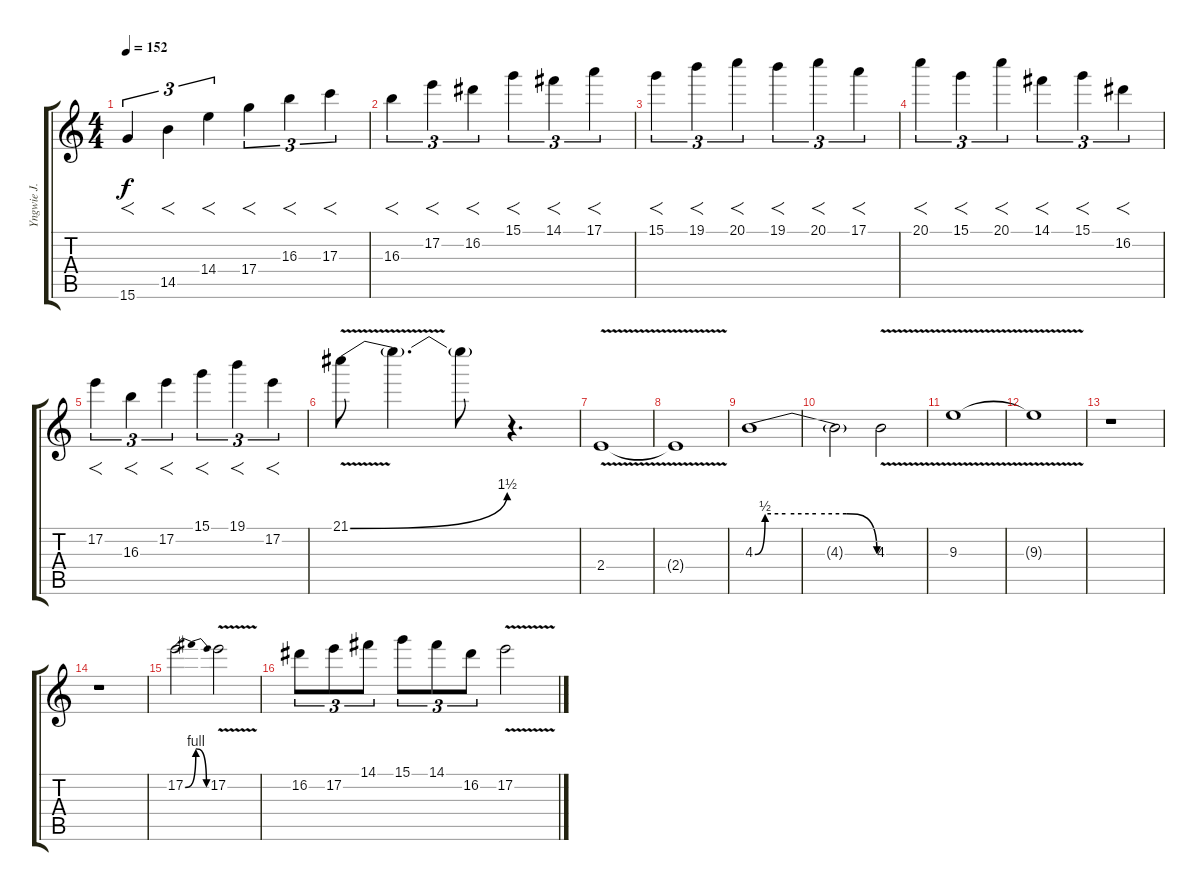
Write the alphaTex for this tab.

\track ("Yngwie J. Malmsteen (Guitar 1)" "Yngwie J. ") {instrument overdrivenguitar}
\staff {score tabs}
\tuning (E4 B3 G3 D3 A2 E2) {hide}
\ts (4 4)
\tempo 152
\clef g2
\ks c
15.6.4{f tu (3 2) dy f} 14.5.4{f tu (3 2)} 14.4.4{f tu (3 2)} 17.4.4{f tu (3 2)} 16.3.4{f tu (3 2)} 17.3.4{f tu (3 2)} |
16.3.4{f tu (3 2)} 17.2.4{f tu (3 2)} 16.2.4{f tu (3 2)} 15.1.4{f tu (3 2)} 14.1.4{f tu (3 2)} 17.1.4{f tu (3 2)} |
15.1.4{f tu (3 2)} 19.1.4{f tu (3 2)} 20.1.4{f tu (3 2)} 19.1.4{f tu (3 2)} 20.1.4{f tu (3 2)} 17.1.4{f tu (3 2)} |
20.1.4{f tu (3 2)} 15.1.4{f tu (3 2)} 20.1.4{f tu (3 2)} 14.1.4{f tu (3 2)} 15.1.4{f tu (3 2)} 16.2.4{f tu (3 2)} |
17.2.4{f tu (3 2)} 16.3.4{f tu (3 2)} 17.2.4{f tu (3 2)} 15.1.4{f tu (3 2)} 19.1.4{f tu (3 2)} 17.2.4{f tu (3 2)} |
21.1{be (bend 0 0 60 6) v}.8{instrument overdrivenguitar} 21.1{t}.4{d} 21.1{t}.8 r.4{d} |
2.4{v}.1 |
2.4{t}.1 |
4.3{be (custom 0 0 5 2 15 2 30 2 45 2 60 0)}.1 |
4.3{t}.2 4.3{v}.2 |
9.3{v}.1 |
9.3{t}.1 |
r.1 |
r.1 |
17.2{be (bendrelease 0 0 15 4 30 4 60 0)}.2 17.2{v}.2 |
16.2.8{tu (3 2)} 17.2.8{tu (3 2)} 14.1.8{tu (3 2)} 15.1.8{tu (3 2)} 14.1.8{tu (3 2)} 16.2.8{tu (3 2)} 17.2{v}.2
